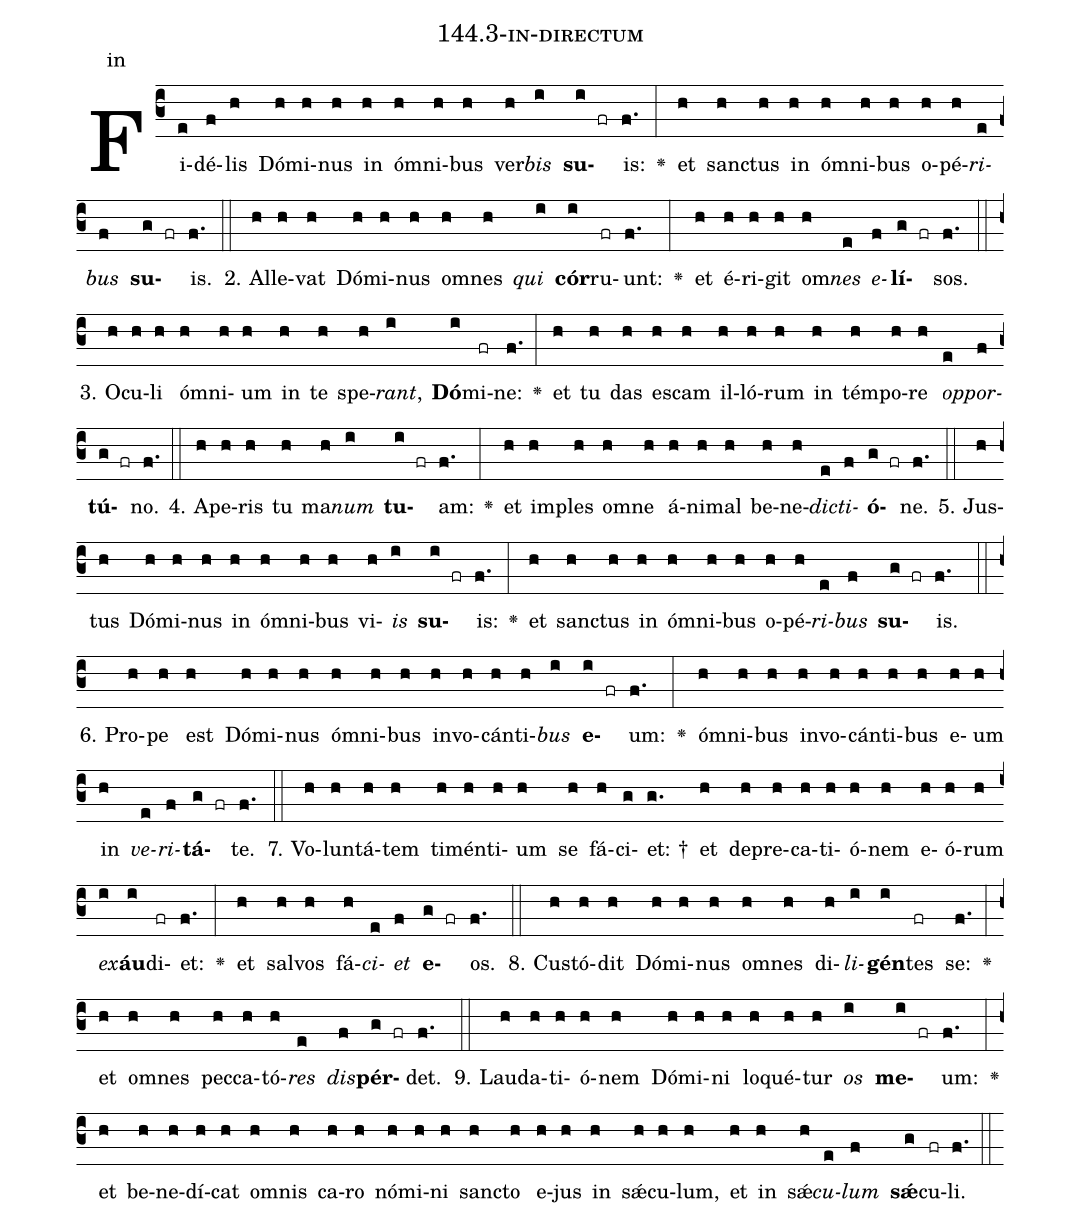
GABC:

name: 144.3-in-directum;
annotation: in;
%%
(c3)Fi(e)dé(f)lis(h) Dó(h)mi(h)nus(h) in(h) óm(h)ni(h)bus(h) ver(h)<i>bis</i>(i) <b>su</b>(i fr)is:(f.) <v>\greheightstar</v>(:) et(h) sanc(h)tus(h) in(h) óm(h)ni(h)bus(h) o(h)pé(h)<i>ri</i>(e)<i>bus</i>(f) <b>su</b>(g fr)is.(f.) (::)
2. Al(h)le(h)vat(h) Dó(h)mi(h)nus(h) om(h)nes(h) <i>qui</i>(i) <b>cór</b>(i)ru(fr)unt:(f.) <v>\greheightstar</v>(:) et(h) é(h)ri(h)git(h) om(h)<i>nes</i>(e) <i>e</i>(f)<b>lí</b>(g fr)sos.(f.) (::)
3. O(h)cu(h)li(h) óm(h)ni(h)um(h) in(h) te(h) spe(h)<i>rant</i>,(i) <b>Dó</b>(i)mi(fr)ne:(f.) <v>\greheightstar</v>(:) et(h) tu(h) das(h) es(h)cam(h) il(h)ló(h)rum(h) in(h) tém(h)po(h)re(h) <i>op</i>(e)<i>por</i>(f)<b>tú</b>(g fr)no.(f.) (::)
4. A(h)pe(h)ris(h) tu(h) ma(h)<i>num</i>(i) <b>tu</b>(i fr)am:(f.) <v>\greheightstar</v>(:) et(h) im(h)ples(h) om(h)ne(h) á(h)ni(h)mal(h) be(h)ne(h)<i>dic</i>(e)<i>ti</i>(f)<b>ó</b>(g fr)ne.(f.) (::)
5. Jus(h)tus(h) Dó(h)mi(h)nus(h) in(h) óm(h)ni(h)bus(h) vi(h)<i>is</i>(i) <b>su</b>(i fr)is:(f.) <v>\greheightstar</v>(:) et(h) sanc(h)tus(h) in(h) óm(h)ni(h)bus(h) o(h)pé(h)<i>ri</i>(e)<i>bus</i>(f) <b>su</b>(g fr)is.(f.) (::)
6. Pro(h)pe(h) est(h) Dó(h)mi(h)nus(h) óm(h)ni(h)bus(h) in(h)vo(h)cán(h)ti(h)<i>bus</i>(i) <b>e</b>(i fr)um:(f.) <v>\greheightstar</v>(:) óm(h)ni(h)bus(h) in(h)vo(h)cán(h)ti(h)bus(h) e(h)um(h) in(h) <i>ve</i>(e)<i>ri</i>(f)<b>tá</b>(g fr)te.(f.) (::)
7. Vo(h)lun(h)tá(h)tem(h) ti(h)mén(h)ti(h)um(h) se(h) fá(h)ci(g)et: †(g.) et(h) de(h)pre(h)ca(h)ti(h)ó(h)nem(h) e(h)ó(h)rum(h) <i>ex</i>(i)<b>áu</b>(i)di(fr)et:(f.) <v>\greheightstar</v>(:) et(h) sal(h)vos(h) fá(h)<i>ci</i>(e)<i>et</i>(f) <b>e</b>(g fr)os.(f.) (::)
8. Cus(h)tó(h)dit(h) Dó(h)mi(h)nus(h) om(h)nes(h) di(h)<i>li</i>(i)<b>gén</b>(i)tes(fr) se:(f.) <v>\greheightstar</v>(:) et(h) om(h)nes(h) pec(h)ca(h)tó(h)<i>res</i>(e) <i>dis</i>(f)<b>pér</b>(g fr)det.(f.) (::)
9. Lau(h)da(h)ti(h)ó(h)nem(h) Dó(h)mi(h)ni(h) lo(h)qué(h)tur(h) <i>os</i>(i) <b>me</b>(i fr)um:(f.) <v>\greheightstar</v>(:) et(h) be(h)ne(h)dí(h)cat(h) om(h)nis(h) ca(h)ro(h) nó(h)mi(h)ni(h) sanc(h)to(h) e(h)jus(h) in(h) sǽ(h)cu(h)lum,(h) et(h) in(h) sǽ(h)<i>cu</i>(e)<i>lum</i>(f) <b>sǽ</b>(g)cu(fr)li.(f.) (::)
